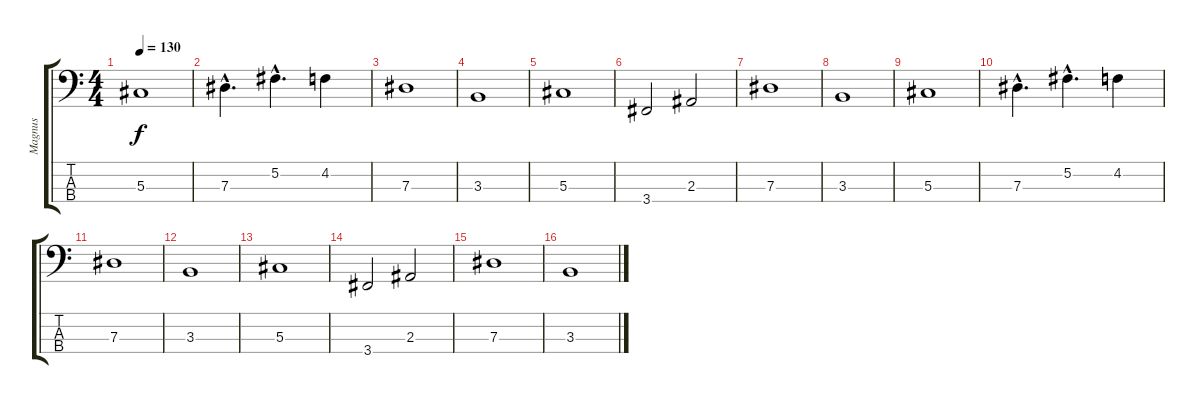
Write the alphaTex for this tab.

\track ("Magnus" "Magnus") {instrument electricbassfinger}
\staff {score tabs}
\tuning (Gb2 Db2 Ab1 Eb1) {hide}
\ts (4 4)
\tempo 130
\clef f4
\ks c
5.3.1{dy f} |
7.3{hac}.4{d} 5.2{hac}.4{d} 4.2.4 |
7.3.1 |
3.3.1 |
5.3.1 |
3.4.2 2.3.2 |
7.3.1 |
3.3.1 |
5.3.1 |
7.3{hac}.4{d} 5.2{hac}.4{d} 4.2.4 |
7.3.1 |
3.3.1 |
5.3.1 |
3.4.2 2.3.2 |
7.3.1 |
3.3.1
